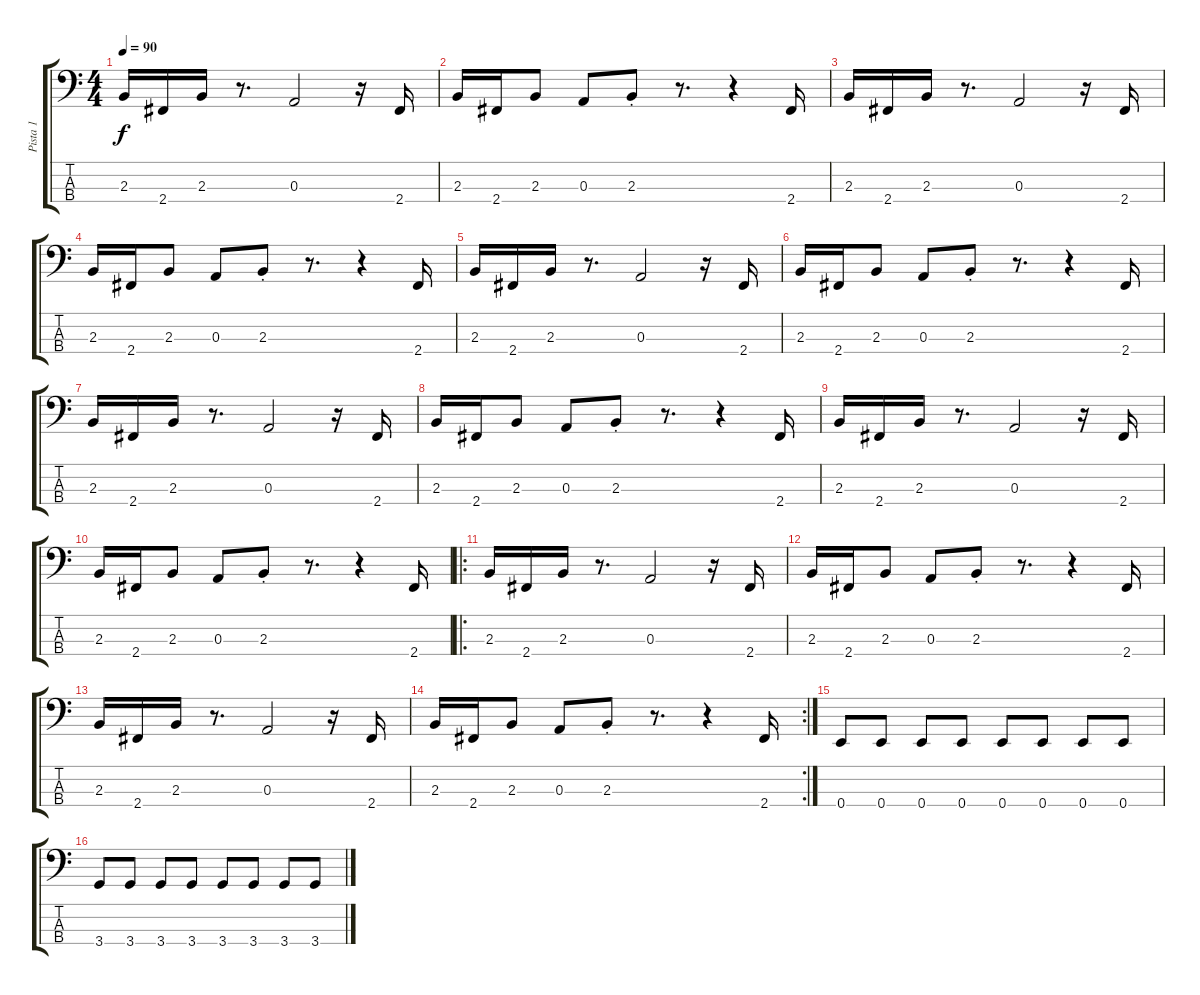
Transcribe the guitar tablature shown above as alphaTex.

\track ("Pista 1" "Pista 1") {instrument electricbassfinger}
\staff {score tabs}
\tuning (G2 D2 A1 E1) {hide}
\ts (4 4)
\tempo 90
\clef f4
\ks c
2.3.16{dy f} 2.4.16 2.3.16 r.8{d} 0.3.2 r.16 2.4.16 |
2.3.16 2.4.16 2.3.8 0.3.8 2.3{st}.8 r.8{d} r.4 2.4.16 |
2.3.16 2.4.16 2.3.16 r.8{d} 0.3.2 r.16 2.4.16 |
2.3.16 2.4.16 2.3.8 0.3.8 2.3{st}.8 r.8{d} r.4 2.4.16 |
2.3.16 2.4.16 2.3.16 r.8{d} 0.3.2 r.16 2.4.16 |
2.3.16 2.4.16 2.3.8 0.3.8 2.3{st}.8 r.8{d} r.4 2.4.16 |
2.3.16 2.4.16 2.3.16 r.8{d} 0.3.2 r.16 2.4.16 |
2.3.16 2.4.16 2.3.8 0.3.8 2.3{st}.8 r.8{d} r.4 2.4.16 |
2.3.16 2.4.16 2.3.16 r.8{d} 0.3.2 r.16 2.4.16 |
2.3.16 2.4.16 2.3.8 0.3.8 2.3{st}.8 r.8{d} r.4 2.4.16 |
\ro
2.3.16 2.4.16 2.3.16 r.8{d} 0.3.2 r.16 2.4.16 |
2.3.16 2.4.16 2.3.8 0.3.8 2.3{st}.8 r.8{d} r.4 2.4.16 |
2.3.16 2.4.16 2.3.16 r.8{d} 0.3.2 r.16 2.4.16 |
\rc 2
2.3.16 2.4.16 2.3.8 0.3.8 2.3{st}.8 r.8{d} r.4 2.4.16 |
0.4.8 0.4.8 0.4.8 0.4.8 0.4.8 0.4.8 0.4.8 0.4.8 |
3.4.8 3.4.8 3.4.8 3.4.8 3.4.8 3.4.8 3.4.8 3.4.8
